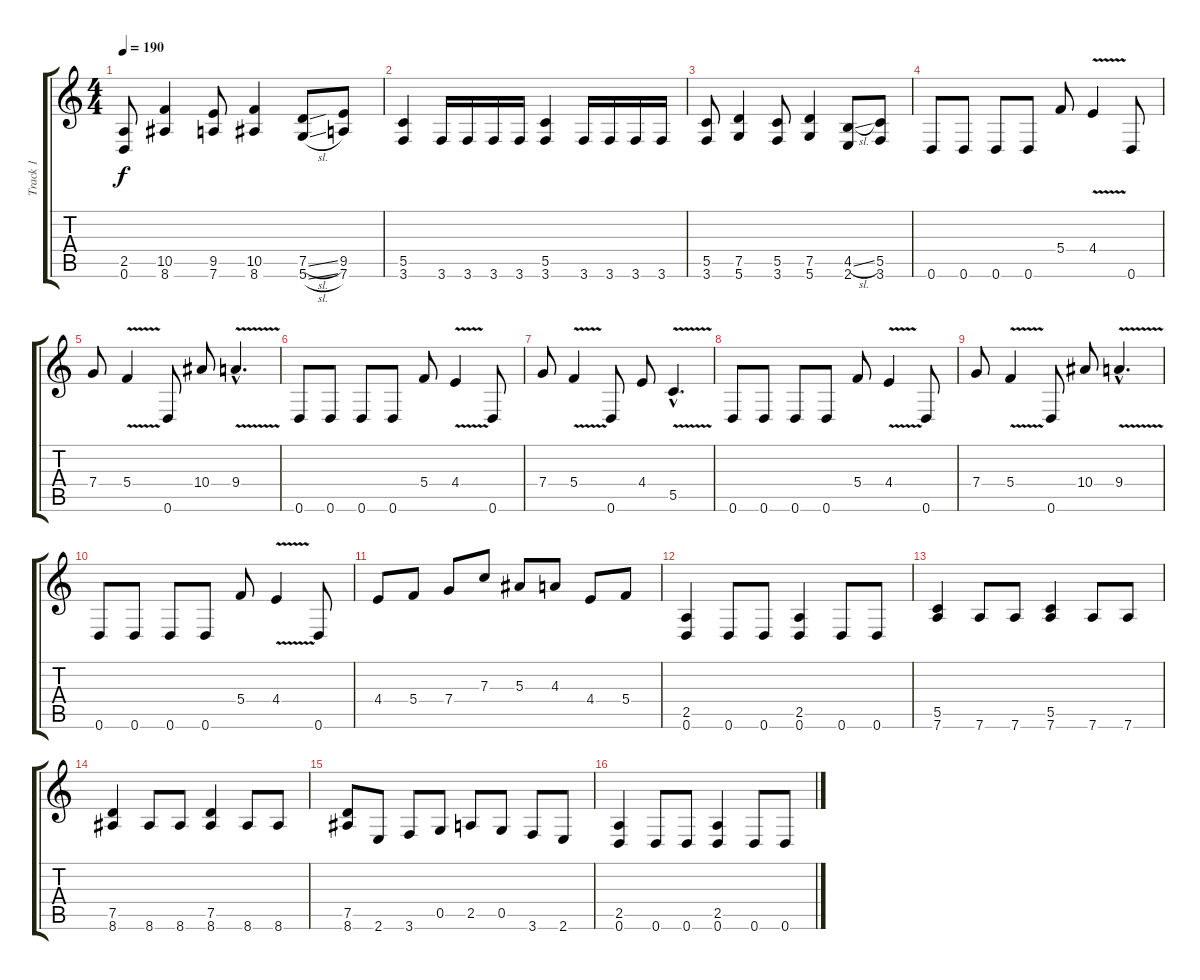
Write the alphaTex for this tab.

\track ("Track 1" "Track 1") {instrument distortionguitar}
\staff {score tabs}
\tuning (D4 A3 F3 C3 G2 D2) {hide}
\ts (4 4)
\tempo 190
\clef g2
\ks c
(2.5 0.6).8{dy f} (10.5 8.6).4 (9.5 7.6).8 (10.5 8.6).4 (7.5{sl} 5.6{sl}).8 (9.5 7.6).8 |
(5.5 3.6).4 3.6.16 3.6.16 3.6.16 3.6.16 (5.5 3.6).4 3.6.16 3.6.16 3.6.16 3.6.16 |
(5.5 3.6).8 (7.5 5.6).4 (5.5 3.6).8 (7.5 5.6).4 (4.5{sl} 2.6).8 (5.5 3.6).8 |
0.6.8 0.6.8 0.6.8 0.6.8 5.4.8 4.4{v}.4 0.6.8 |
7.4.8 5.4{v}.4 0.6.8 10.4.8 9.4{v hac}.4{d} |
0.6.8 0.6.8 0.6.8 0.6.8 5.4.8 4.4{v}.4 0.6.8 |
7.4.8 5.4{v}.4 0.6.8 4.4.8 5.5{v hac}.4{d} |
0.6.8 0.6.8 0.6.8 0.6.8 5.4.8 4.4{v}.4 0.6.8 |
7.4.8 5.4{v}.4 0.6.8 10.4.8 9.4{v hac}.4{d} |
0.6.8 0.6.8 0.6.8 0.6.8 5.4.8 4.4{v}.4 0.6.8 |
4.4.8 5.4.8 7.4.8 7.3.8 5.3.8 4.3.8 4.4.8 5.4.8 |
(2.5 0.6).4 0.6.8 0.6.8 (2.5 0.6).4 0.6.8 0.6.8 |
(5.5 7.6).4 7.6.8 7.6.8 (5.5 7.6).4 7.6.8 7.6.8 |
(7.5 8.6).4 8.6.8 8.6.8 (7.5 8.6).4 8.6.8 8.6.8 |
(7.5 8.6).8 2.6.8 3.6.8 0.5.8 2.5.8 0.5.8 3.6.8 2.6.8 |
(2.5 0.6).4 0.6.8 0.6.8 (2.5 0.6).4 0.6.8 0.6.8
